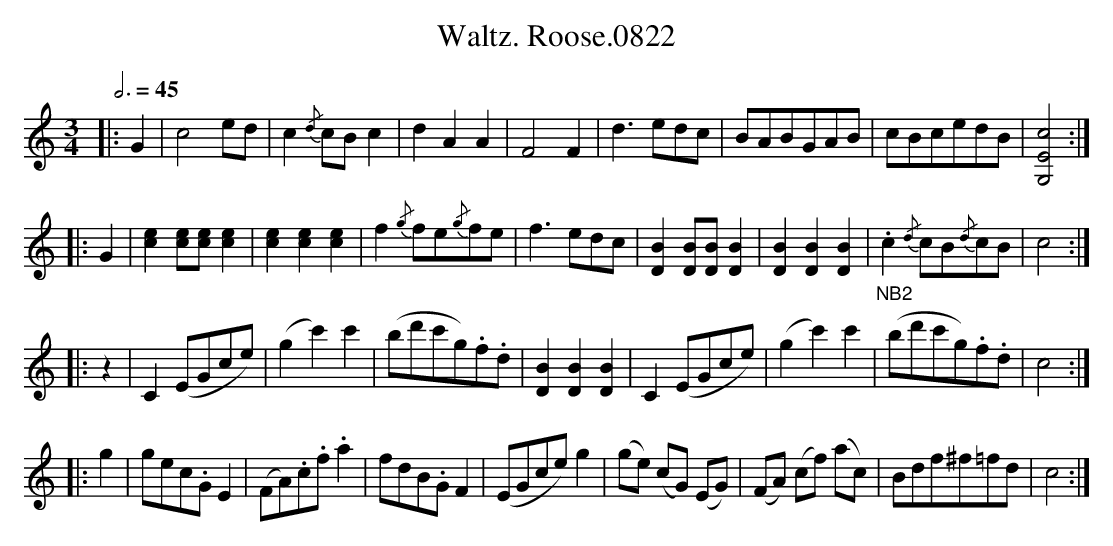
X:1
T:Waltz. Roose.0822
M:3/4
Q:3/4=45
L:1/8
K:C
|: G2 | c4 ed | c2 {/d}cB c2 | d2 A2 A2 | F4 F2 | \\
d3 edc | BABGAB | cBcedB | [cEG,]4 :|
|: G2 | [ce]2 [ce][ce] [ce]2 | [ce]2 [ce]2 [ce]2 | f2 {/g}fe{/g}fe | f3 edc | \\
[DB]2 [DB][DB] [DB]2 | [DB]2 [DB]2 [DB]2 | "_NB2".c2 {/d}cB{/d}cB | c4 :|
|: z2 | C2 (EGce) | (g2 c'2) c'2 | (bd'c'g).f.d | [DB]2 [DB]2 [DB]2 | \\
C2 (EGce) | (g2 c'2) c'2 | (bd'c'g).f.d | c4 :|
|: g2 | gec.G E2 | (FA).c.f .a2 | fdB.G F2 | (EGce) g2 | \\
(ge) (cG) (EG) | (FA) (cf) (ac) | Bdf^f=fd | c4 :|
